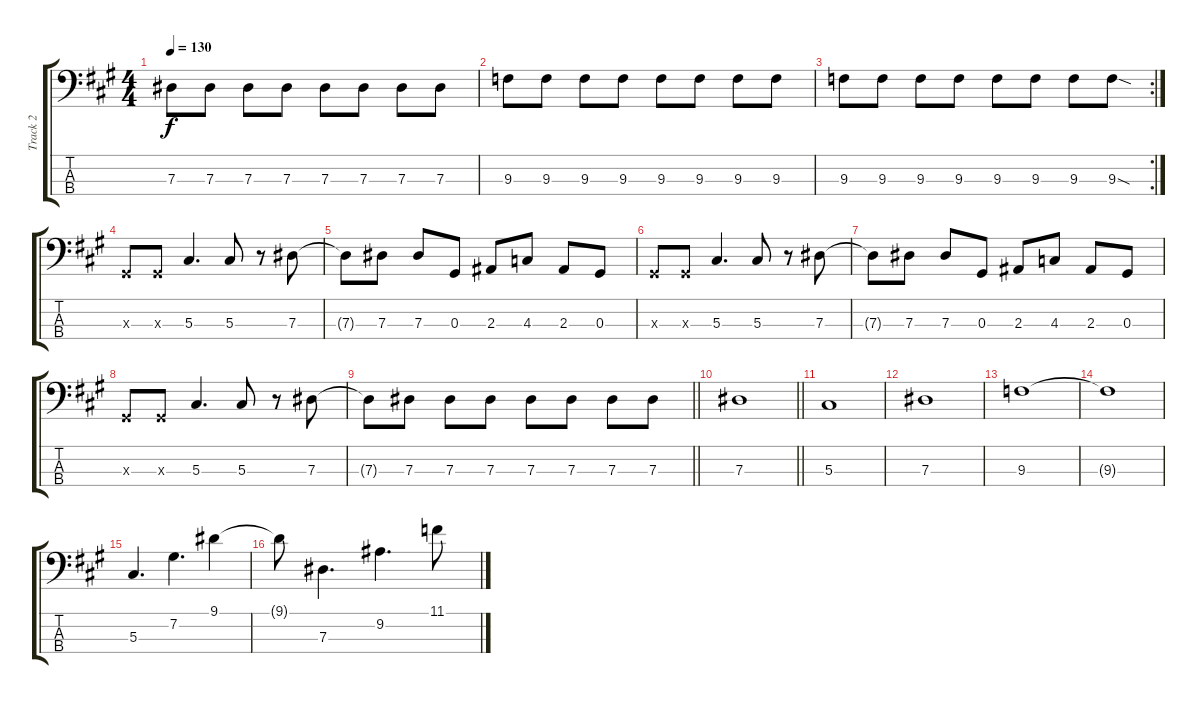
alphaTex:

\track ("Track 2" "Track 2") {instrument electricbassfinger}
\staff {score tabs}
\tuning (Gb2 Db2 Ab1 Eb1) {hide}
\ts (4 4)
\tempo 130
\clef f4
\ks a
7.3.8{dy f} 7.3.8 7.3.8 7.3.8 7.3.8 7.3.8 7.3.8 7.3.8 |
9.3.8 9.3.8 9.3.8 9.3.8 9.3.8 9.3.8 9.3.8 9.3.8 |
\rc 2
9.3.8 9.3.8 9.3.8 9.3.8 9.3.8 9.3.8 9.3.8 9.3{sod}.8 |
0.3{x}.8 0.3{x}.8 5.3.4{d} 5.3.8 r.8 7.3.8 |
7.3{t}.8 7.3.8 7.3.8 0.3.8 2.3.8 4.3.8 2.3.8 0.3.8 |
0.3{x}.8 0.3{x}.8 5.3.4{d} 5.3.8 r.8 7.3.8 |
7.3{t}.8 7.3.8 7.3.8 0.3.8 2.3.8 4.3.8 2.3.8 0.3.8 |
0.3{x}.8 0.3{x}.8 5.3.4{d} 5.3.8 r.8 7.3.8 |
\barLineRight lightlight
7.3{t}.8 7.3.8 7.3.8 7.3.8 7.3.8 7.3.8 7.3.8 7.3.8 |
\barLineRight lightlight
7.3.1 |
5.3.1 |
7.3.1 |
9.3.1 |
9.3{t}.1 |
5.3.4{d} 7.2.4{d} 9.1.4 |
9.1{t}.8 7.3.4{d} 9.2.4{d} 11.1.8
